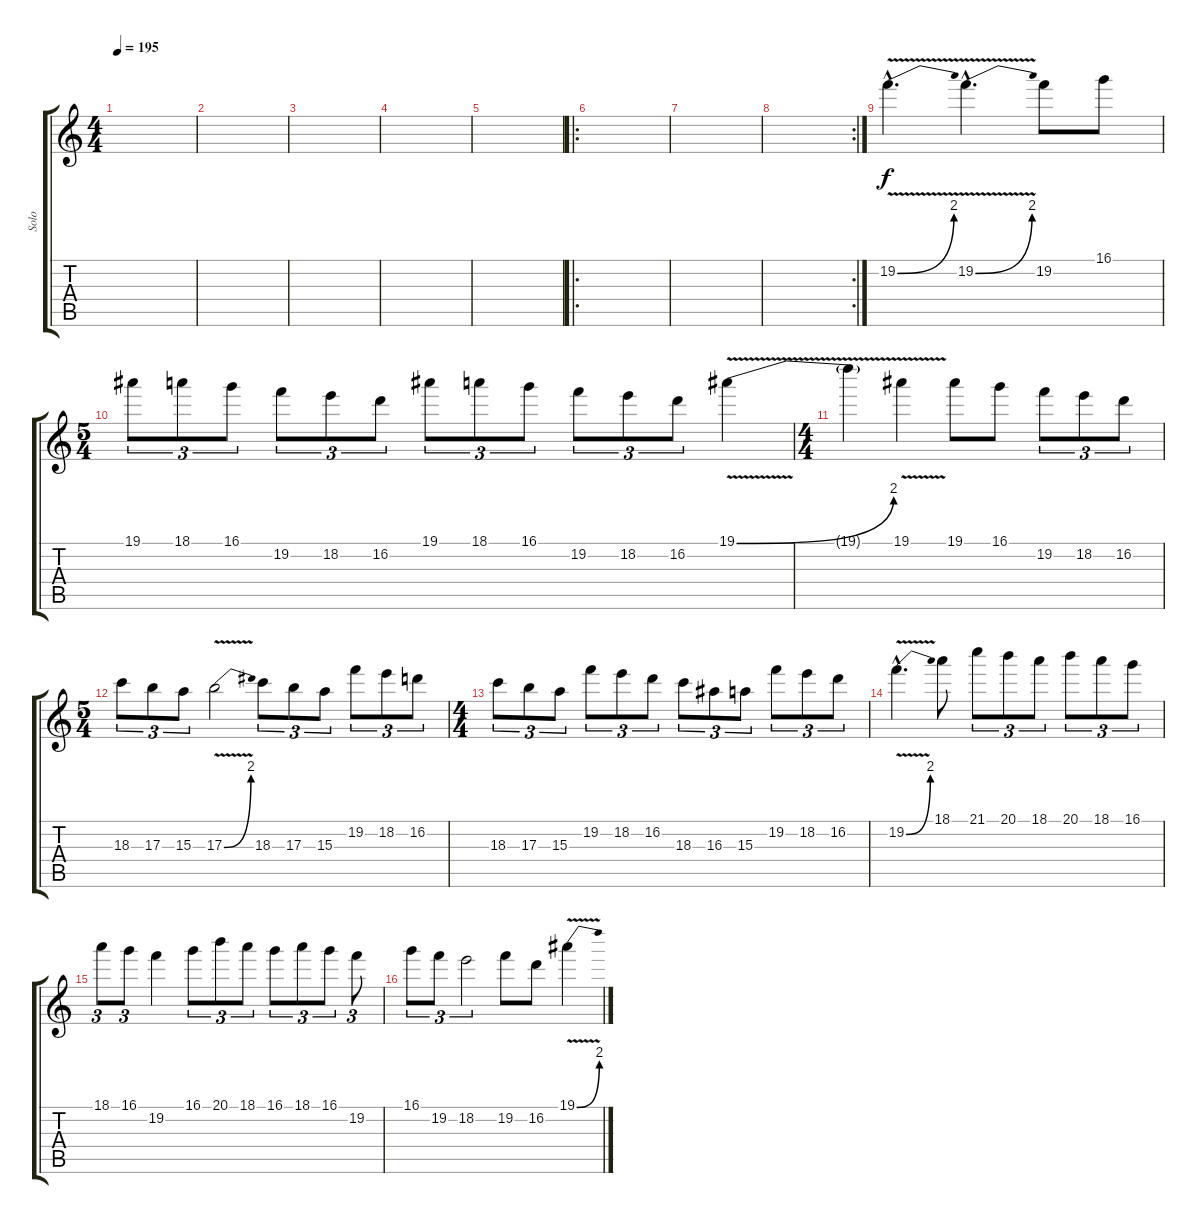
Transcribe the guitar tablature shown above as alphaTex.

\track ("Solo" "Solo") {instrument distortionguitar}
\staff {score tabs}
\tuning (Eb4 Bb3 Gb3 Db3 Ab2 Eb2) {hide}
\ts (4 4)
\tempo 195
\clef g2
\ks c
|
|
|
|
|
\ro
|
|
\rc 2
|
19.2{be (bend 0 0 60 8) v hac}.4{d} 19.2{be (bend 0 0 60 8) v hac}.4{d} 19.2.8 16.1.8 |
\ts (5 4)
19.1.8{tu (3 2)} 18.1.8{tu (3 2)} 16.1.8{tu (3 2)} 19.2.8{tu (3 2)} 18.2.8{tu (3 2)} 16.2.8{tu (3 2)} 19.1.8{tu (3 2)} 18.1.8{tu (3 2)} 16.1.8{tu (3 2)} 19.2.8{tu (3 2)} 18.2.8{tu (3 2)} 16.2.8{tu (3 2)} 19.1{be (bend 0 0 60 8) v}.4 |
\ts (4 4)
19.1{t}.4 19.1{v}.4 19.1.8 16.1.8 19.2.8{tu (3 2)} 18.2.8{tu (3 2)} 16.2.8{tu (3 2)} |
\ts (5 4)
18.3.8{tu (3 2)} 17.3.8{tu (3 2)} 15.3.8{tu (3 2)} 17.3{be (bend 0 0 60 8) v}.2 18.3.8{tu (3 2)} 17.3.8{tu (3 2)} 15.3.8{tu (3 2)} 19.2.8{tu (3 2)} 18.2.8{tu (3 2)} 16.2.8{tu (3 2)} |
\ts (4 4)
18.3.8{tu (3 2)} 17.3.8{tu (3 2)} 15.3.8{tu (3 2)} 19.2.8{tu (3 2)} 18.2.8{tu (3 2)} 16.2.8{tu (3 2)} 18.3.8{tu (3 2)} 16.3.8{tu (3 2)} 15.3.8{tu (3 2)} 19.2.8{tu (3 2)} 18.2.8{tu (3 2)} 16.2.8{tu (3 2)} |
19.2{be (bend 0 0 60 8) v hac}.4{d} 18.1.8 21.1.8{tu (3 2)} 20.1.8{tu (3 2)} 18.1.8{tu (3 2)} 20.1.8{tu (3 2)} 18.1.8{tu (3 2)} 16.1.8{tu (3 2)} |
18.1.8{tu (3 2)} 16.1.8{tu (3 2)} 19.2.4 16.1.8{tu (3 2)} 20.1.8{tu (3 2)} 18.1.8{tu (3 2)} 16.1.8{tu (3 2)} 18.1.8{tu (3 2)} 16.1.8{tu (3 2)} 19.2.8{tu (3 2)} |
16.1.8{tu (3 2)} 19.2.8{tu (3 2)} 18.2.2{tu (3 2)} 19.2.8 16.2.8 19.1{be (bend 0 0 60 8) v}.4
